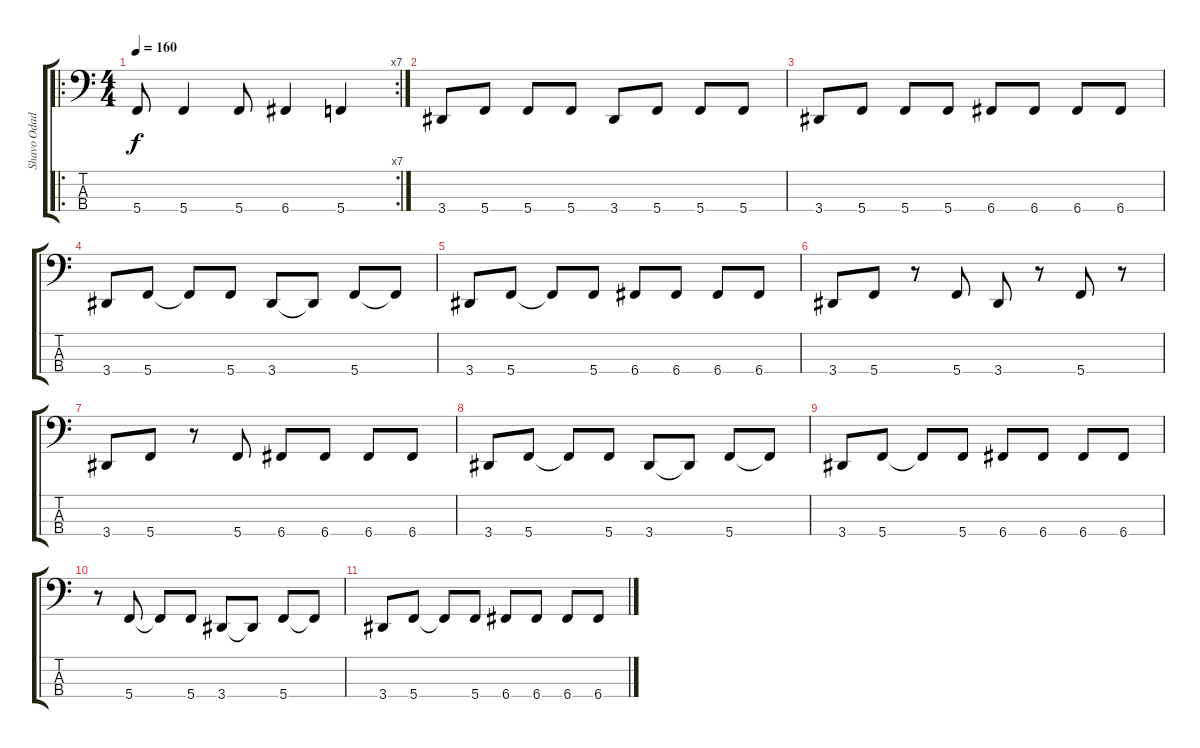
\track ("Shavo Odadjian" "Shavo Odad") {instrument electricbassfinger}
\staff {score tabs}
\tuning (F2 C2 G1 C1) {hide}
\ro
\rc 7
\ts (4 4)
\tempo 160
\clef f4
\ks c
5.4.8{dy f} 5.4.4 5.4.8 6.4.4 5.4.4 |
3.4.8 5.4.8 5.4.8 5.4.8 3.4.8 5.4.8 5.4.8 5.4.8 |
3.4.8 5.4.8 5.4.8 5.4.8 6.4.8 6.4.8 6.4.8 6.4.8 |
3.4.8 5.4.8 5.4{t}.8 5.4.8 3.4.8 3.4{t}.8 5.4.8 5.4{t}.8 |
3.4.8 5.4.8 5.4{t}.8 5.4.8 6.4.8 6.4.8 6.4.8 6.4.8 |
3.4.8 5.4.8 r.8 5.4.8 3.4.8 r.8 5.4.8 r.8 |
3.4.8 5.4.8 r.8 5.4.8 6.4.8 6.4.8 6.4.8 6.4.8 |
3.4.8 5.4.8 5.4{t}.8 5.4.8 3.4.8 3.4{t}.8 5.4.8 5.4{t}.8 |
3.4.8 5.4.8 5.4{t}.8 5.4.8 6.4.8 6.4.8 6.4.8 6.4.8 |
r.8 5.4.8 5.4{t}.8 5.4.8 3.4.8 3.4{t}.8 5.4.8 5.4{t}.8 |
3.4.8 5.4.8 5.4{t}.8 5.4.8 6.4.8 6.4.8 6.4.8 6.4.8
